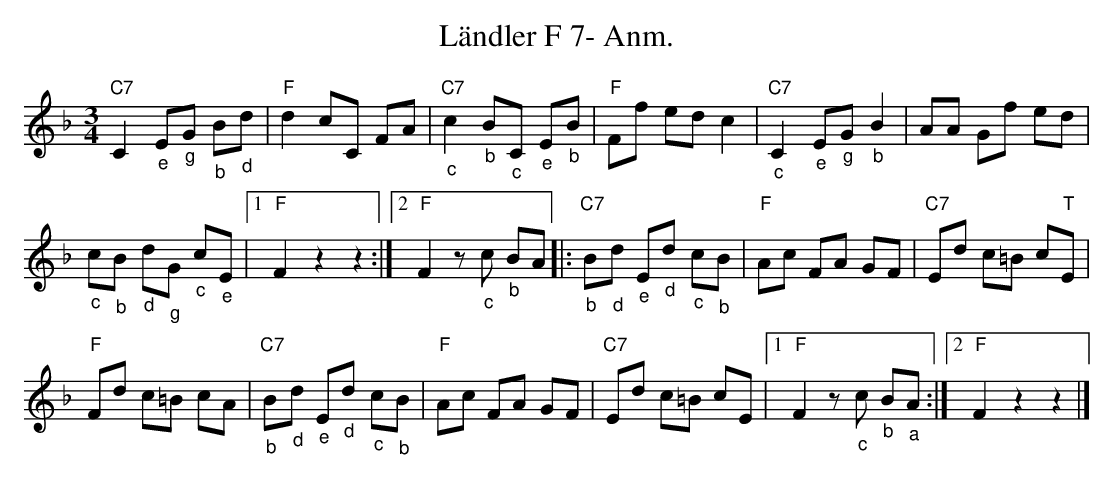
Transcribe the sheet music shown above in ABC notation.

X:1
T:Ländler F 7- Anm.
M:3/4
L:1/8
K:Fmaj
"C7"C2 "_e"E"_g"G "_b"B"_d"d | "F"d2 cC FA | "C7""_c"c2 "_b"B"_c"C "_e"E"_b"B | "F"Ff ed c2 | "C7""_c"C2 "_e"E"_g"G "_b"B2 | AA Gf ed |
"_c"c"_b"B "_d"d"_g"G "_c"c"_e"E |1 "F"F2 z2z2 :|2 "F"F2 z"_c"c "_b"BA |: \
"C7""_b"B"_d"d "_e"E"_d"d "_c"c"_b"B | "F"Ac FA GF | "C7"Ed c=B c"T"E |
"F"Fd c=B cA | "C7""_b"B"_d"d "_e"E"_d"d "_c"c"_b"B | "F"Ac FA GF | "C7"Ed c=B cE |1 "F"F2 z"_c"c "_b"B"_a"A :|2 "F"F2 z2z2 |]
